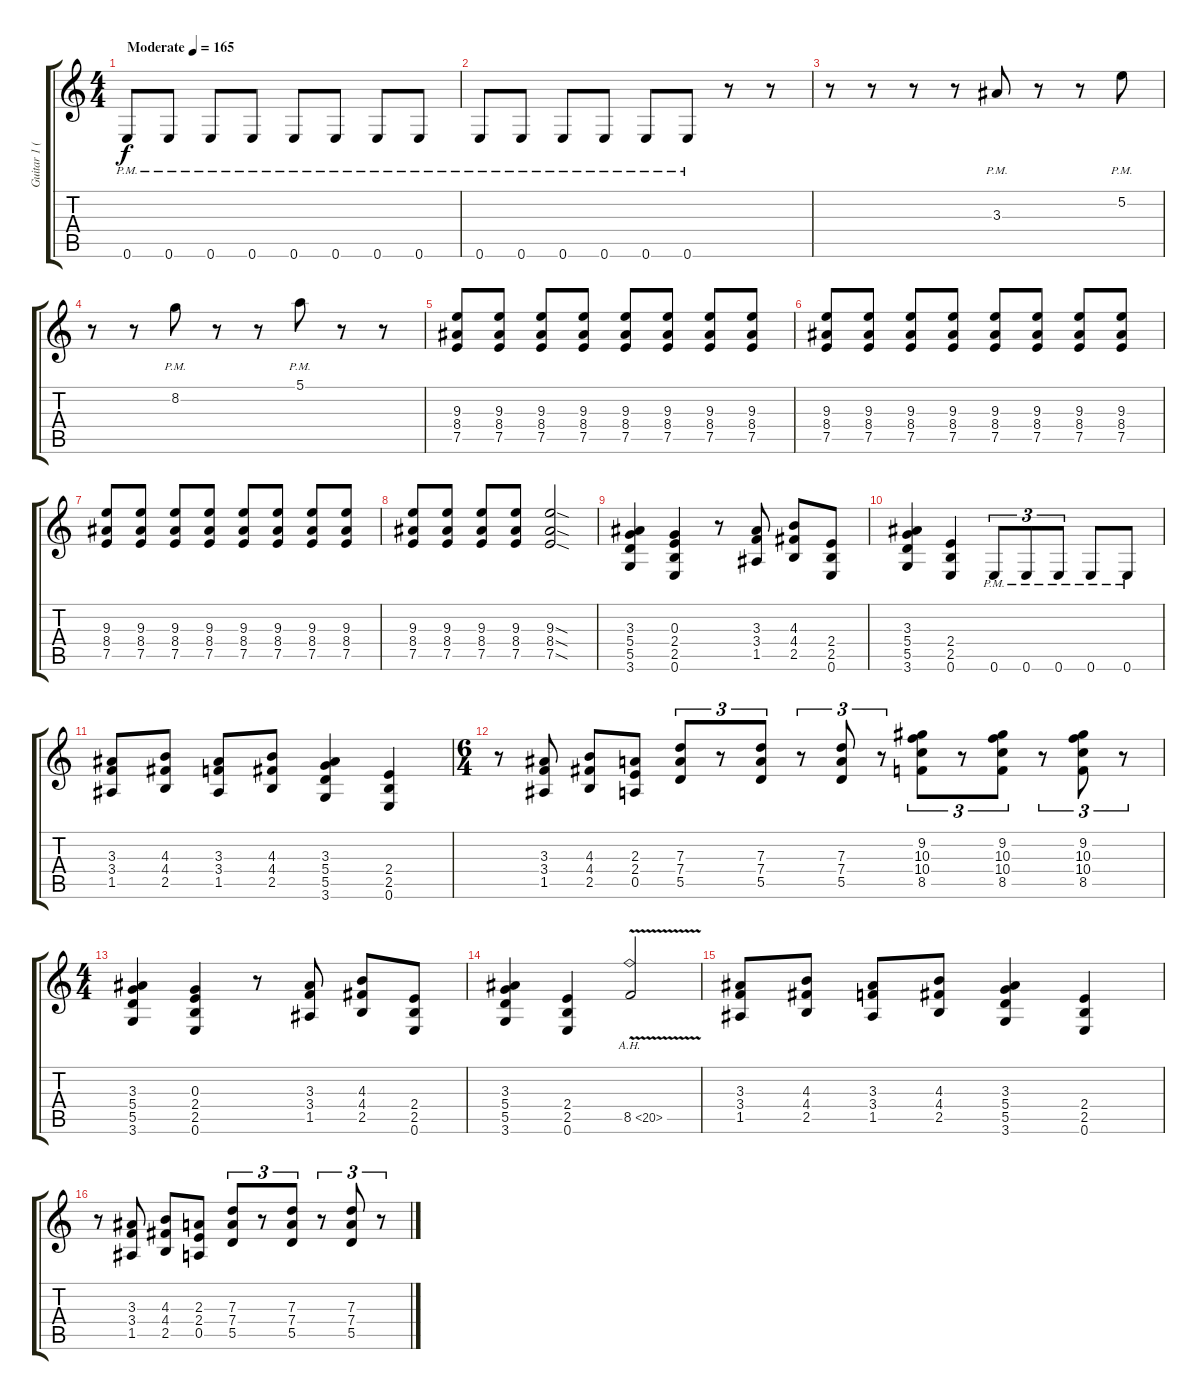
\track ("Guitar 1 (right)" "Guitar 1 (") {instrument distortionguitar}
\staff {score tabs}
\tuning (E4 B3 G3 D3 A2 E2) {hide}
\ts (4 4)
\tempo (165 "Moderate")
\clef g2
\ks c
0.6{pm}.8{dy f instrument distortionguitar} 0.6{pm}.8 0.6{pm}.8 0.6{pm}.8 0.6{pm}.8 0.6{pm}.8 0.6{pm}.8 0.6{pm}.8 |
0.6{pm}.8 0.6{pm}.8 0.6{pm}.8 0.6{pm}.8 0.6{pm}.8 0.6{pm}.8 r.8 r.8 |
r.8 r.8 r.8 r.8 3.3{pm}.8 r.8 r.8 5.2{pm}.8 |
r.8 r.8 8.2{pm}.8 r.8 r.8 5.1{pm}.8 r.8 r.8 |
(9.3 8.4 7.5).8 (9.3 8.4 7.5).8 (9.3 8.4 7.5).8 (9.3 8.4 7.5).8 (9.3 8.4 7.5).8 (9.3 8.4 7.5).8 (9.3 8.4 7.5).8 (9.3 8.4 7.5).8 |
(9.3 8.4 7.5).8 (9.3 8.4 7.5).8 (9.3 8.4 7.5).8 (9.3 8.4 7.5).8 (9.3 8.4 7.5).8 (9.3 8.4 7.5).8 (9.3 8.4 7.5).8 (9.3 8.4 7.5).8 |
(9.3 8.4 7.5).8 (9.3 8.4 7.5).8 (9.3 8.4 7.5).8 (9.3 8.4 7.5).8 (9.3 8.4 7.5).8 (9.3 8.4 7.5).8 (9.3 8.4 7.5).8 (9.3 8.4 7.5).8 |
(9.3 8.4 7.5).8 (9.3 8.4 7.5).8 (9.3 8.4 7.5).8 (9.3 8.4 7.5).8 (9.3{sod} 8.4{sod} 7.5{sod}).2 |
(3.3 5.4 5.5 3.6).4 (0.3 2.4 2.5 0.6).4 r.8 (3.3 3.4 1.5).8 (4.3 4.4 2.5).8 (2.4 2.5 0.6).8 |
(3.3 5.4 5.5 3.6).4 (2.4 2.5 0.6).4 0.6{pm}.8{tu (3 2)} 0.6{pm}.8{tu (3 2)} 0.6{pm}.8{tu (3 2)} 0.6{pm}.8 0.6{pm}.8 |
(3.3 3.4 1.5).8 (4.3 4.4 2.5).8 (3.3 3.4 1.5).8 (4.3 4.4 2.5).8 (3.3 5.4 5.5 3.6).4 (2.4 2.5 0.6).4 |
\ts (6 4)
r.8 (3.3 3.4 1.5).8 (4.3 4.4 2.5).8 (2.3 2.4 0.5).8 (7.3 7.4 5.5).8{tu (3 2)} r.8{tu (3 2)} (7.3 7.4 5.5).8{tu (3 2)} r.8{tu (3 2)} (7.3 7.4 5.5).8{tu (3 2)} r.8{tu (3 2)} (9.2 10.3 10.4 8.5).8{tu (3 2)} r.8{tu (3 2)} (9.2 10.3 10.4 8.5).8{tu (3 2)} r.8{tu (3 2)} (9.2 10.3 10.4 8.5).8{tu (3 2)} r.8{tu (3 2)} |
\ts (4 4)
(3.3 5.4 5.5 3.6).4 (0.3 2.4 2.5 0.6).4 r.8 (3.3 3.4 1.5).8 (4.3 4.4 2.5).8 (2.4 2.5 0.6).8 |
(3.3 5.4 5.5 3.6).4 (2.4 2.5 0.6).4 8.5{ah 12 v}.2 |
(3.3 3.4 1.5).8 (4.3 4.4 2.5).8 (3.3 3.4 1.5).8 (4.3 4.4 2.5).8 (3.3 5.4 5.5 3.6).4 (2.4 2.5 0.6).4 |
r.8 (3.3 3.4 1.5).8 (4.3 4.4 2.5).8 (2.3 2.4 0.5).8 (7.3 7.4 5.5).8{tu (3 2)} r.8{tu (3 2)} (7.3 7.4 5.5).8{tu (3 2)} r.8{tu (3 2)} (7.3 7.4 5.5).8{tu (3 2)} r.8{tu (3 2)}
